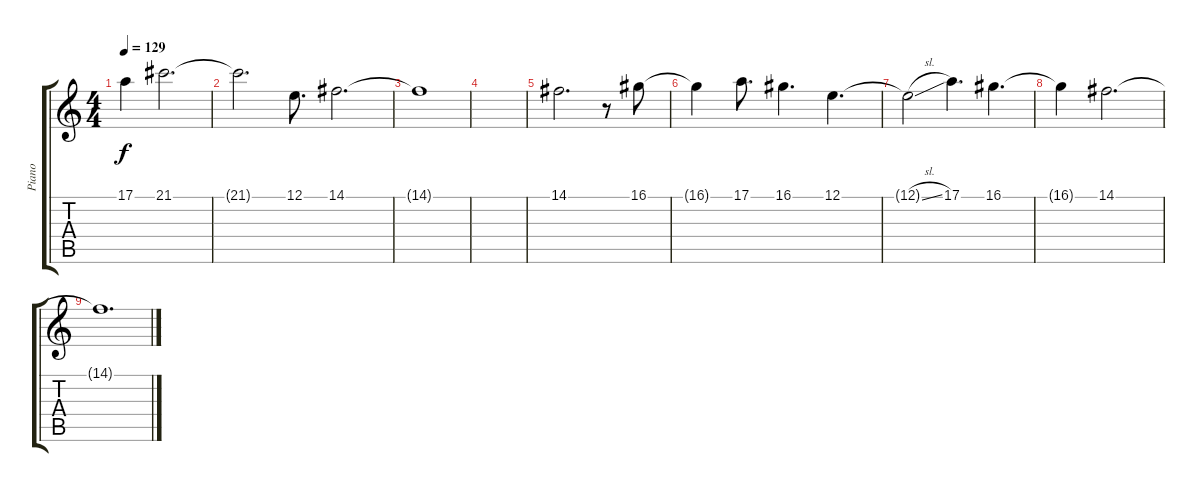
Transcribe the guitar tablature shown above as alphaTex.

\track ("Piano" "Piano") {instrument honkytonkpiano}
\staff {score tabs}
\tuning (E4 B3 G3 D3 A2 E2) {hide}
\ts (4 4)
\tempo 129
\clef g2
\ks c
17.1{t}.4{dy f} 21.1.2{d} |
21.1{t}.2{d} 12.1.8{d} 14.1.2{d} |
14.1{t}.1 |
|
14.1.2{d} r.8 16.1.8 |
16.1{t}.4 17.1.8{d} 16.1.4{d} 12.1.4{d} |
12.1{sl t}.2 17.1.4{d} 16.1.4{d} |
16.1{t}.4 14.1.2{d} |
14.1{t}.1{d}
